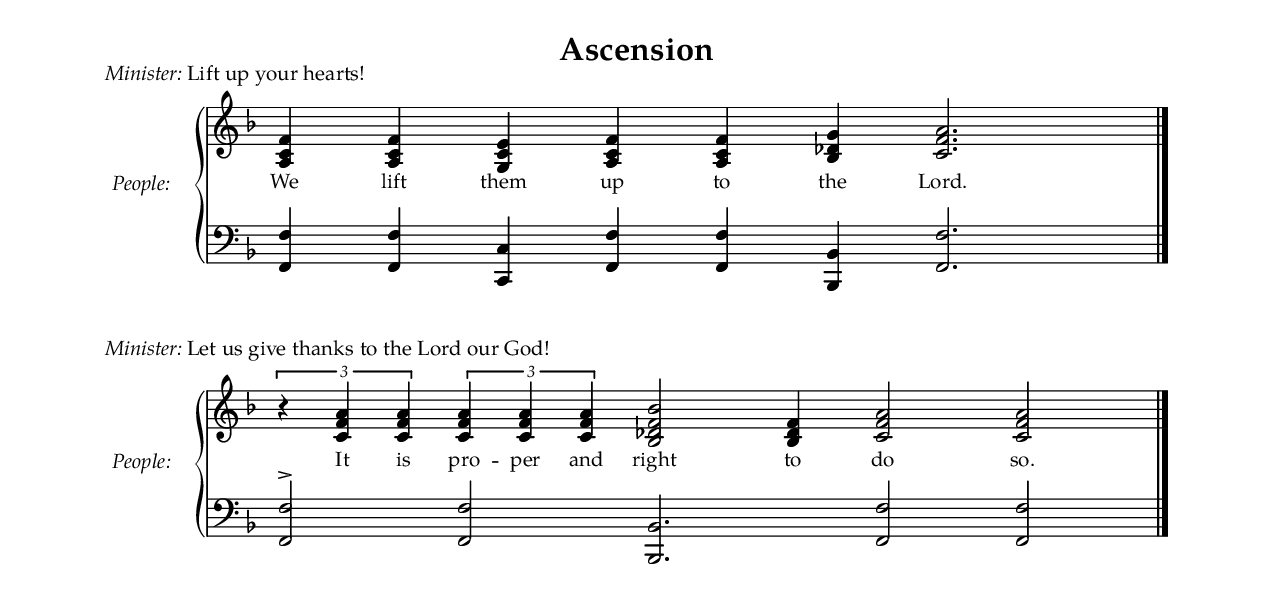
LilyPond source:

\version "2.12.3"

Title = "Ascension"

\include "header.ly"

\paper { ragged-right = ##f }

global =
{
	\override Staff.TimeSignature #'stencil = ##f
	\key f \major
	\override Rest #'direction = #'0
	\override MultiMeasureRest #'staff-position = #0
}

WeLift = \lyricmode
{
	We lift them up to the Lord.
}

Proper = \lyricmode
{
        It is pro -- per and right to do so.
}

	\markup {
		\line { \italic "Minister:"
			\column { \justify-string #"Lift up your hearts!"
     		 		}
    			}
 		}


\score { \new PianoStaff << \set PianoStaff.instrumentName = \markup { \italic "People:" }
   \new Staff = upper { \new Voice = "sopranos" \voiceOne \global
				%\override Score.MetronomeMark #'transparent = ##t
				\override Score.MetronomeMark #'stencil = ##f
				\override Staff.TimeSignature #'style = #'()
				#(set-accidental-style 'piano)
				\set Score.timing = ##f
  				\override Staff.TimeSignature #'transparent = ##t
				\tempo 4 = 120
				\cadenzaOn
				<a c' f'>4 <a c' f'> <g c' e'> <a c' f'> <a c' f'> <bes des' g'> <c' f' a'>2. \bar "|."}
	\new Lyrics \lyricsto "sopranos" \WeLift
   \new Staff = lower { \clef bass \voiceThree \global
				<f, f>4 <f, f> <c, c> <f, f> <f, f> <bes,, bes,> <f, f>2.} >>
	\midi {}
	\layout { 
		indent = 0.68\in
		\context { \Lyrics 
				\override VerticalAxisGroup #'minimum-Y-extent = #'(0 . 0)
				\override LyricText #'font-size = #0 }
		\context { \PianoStaff \accepts "Lyrics" }
       		
	}
}


	\markup {
		\line { \italic "Minister:"
			\column { \justify-string #"Let us give thanks to the Lord our God!"
     		 		}
    			}
 		}

\score { \new PianoStaff << \set PianoStaff.instrumentName = \markup { \italic "People:" }
   \new Staff = upper { \new Voice = "sopranos" \voiceOne \global
				%\override Score.MetronomeMark #'transparent = ##t
				\override Score.MetronomeMark #'stencil = ##f
				#(set-accidental-style 'piano)
				\tempo 4 = 120
				\cadenzaOn
				\times 2/3 { r4 <c' f' a'>4 <c' f' a'> } \times 2/3 { <c' f' a'> <c' f' a'> <c' f' a'> } <bes des' f' bes'>2 <bes des' f'>4 <c' f' a'>2 <c' f' a'> \bar "|."}
	\new Lyrics \lyricsto "sopranos" \Proper
   \new Staff = lower { \clef bass \voiceThree \global
				<f, f>2-> <f, f>2 <bes,, bes,>2. <f, f>2 <f, f>2} >>
	\midi {}
	\layout { 
		indent = 0.68\in
		\context { \Lyrics 
				\override VerticalAxisGroup #'minimum-Y-extent = #'(0 . 0)
				\override LyricText #'font-size = #0 }
		\context { \PianoStaff \accepts "Lyrics" }
       		
	}
}
